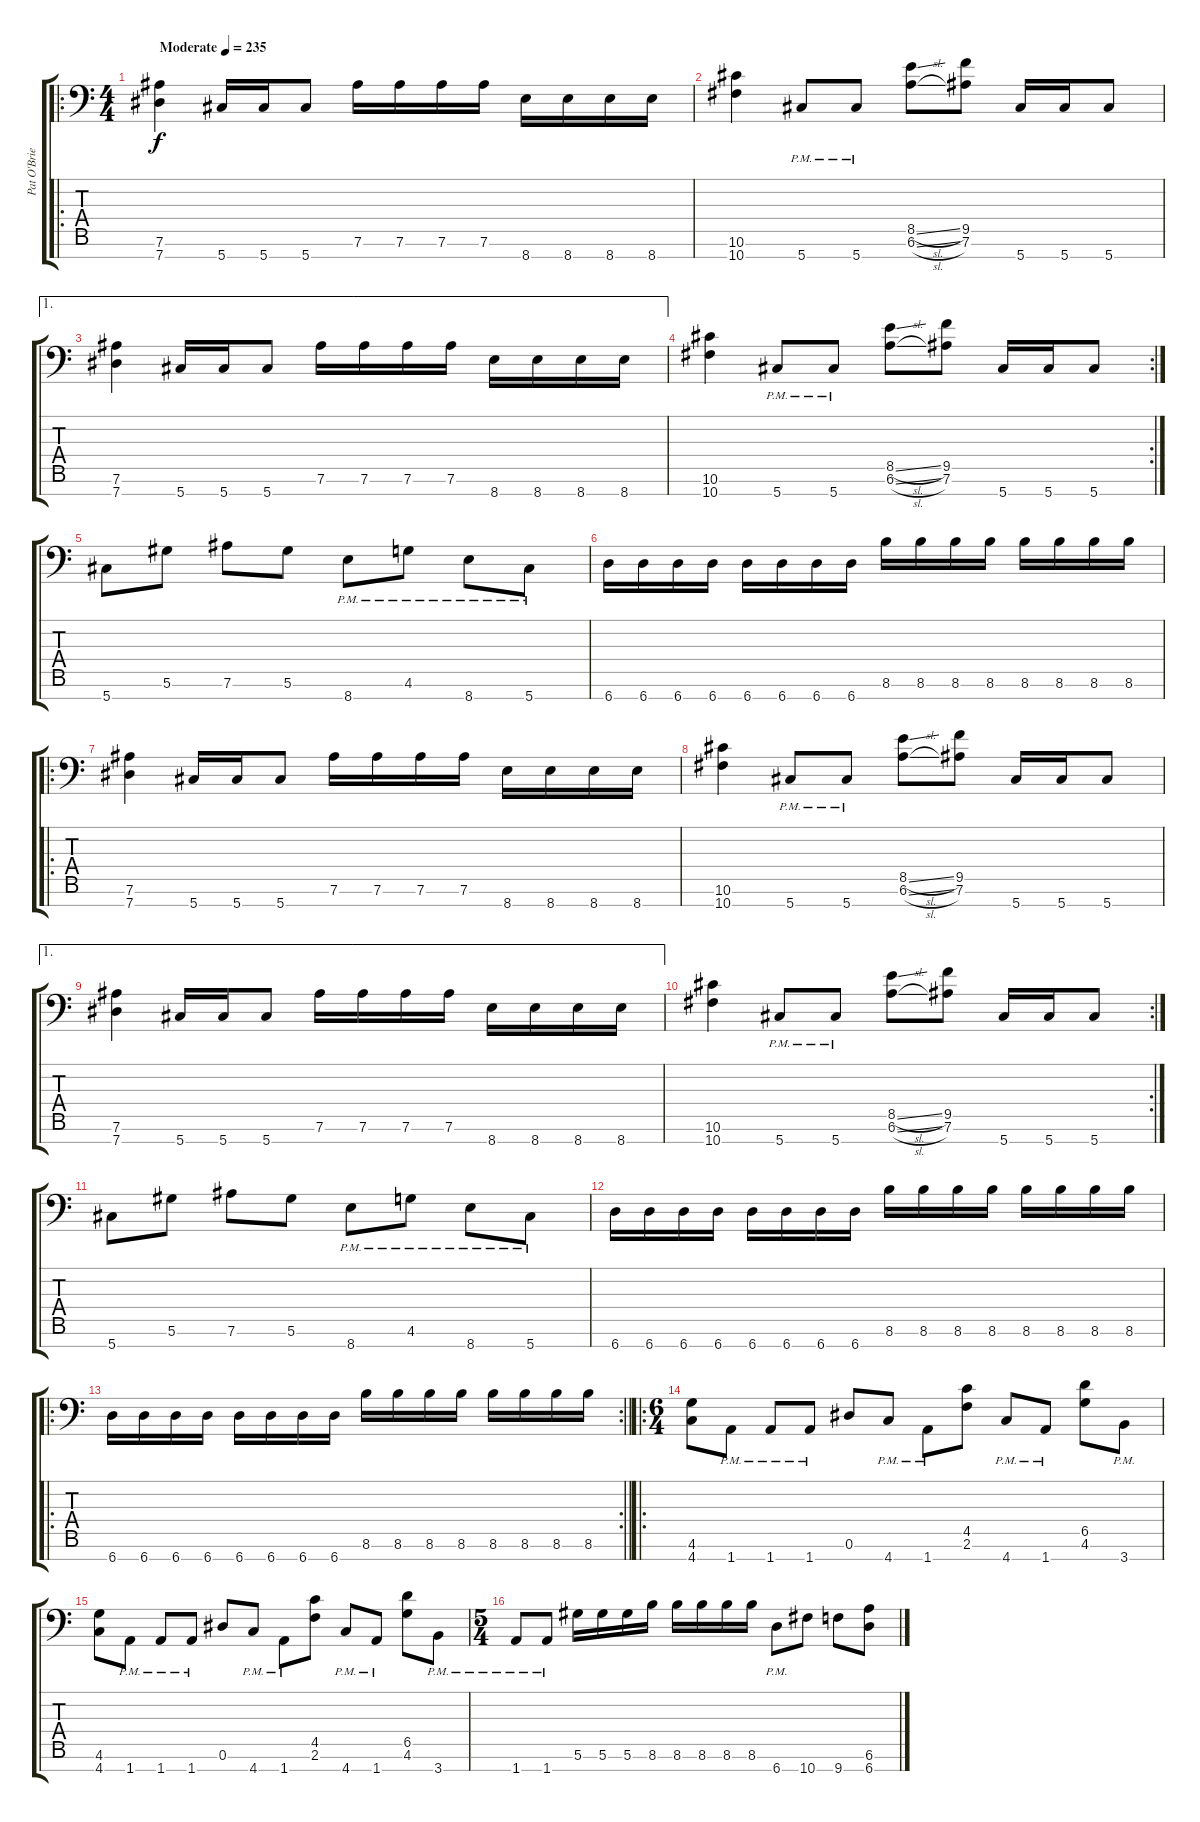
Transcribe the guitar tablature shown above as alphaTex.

\track ("Pat O'Brien" "Pat O'Brie") {instrument distortionguitar}
\staff {score tabs}
\tuning (Eb4 Bb3 Gb3 Db3 Ab2 Eb2 Ab1) {hide}
\ro
\ts (4 4)
\tempo (235 "Moderate")
\clef f4
\ks c
(7.6 7.7).4{dy f instrument distortionguitar} 5.7.16 5.7.16 5.7.8 7.6.16 7.6.16 7.6.16 7.6.16 8.7.16 8.7.16 8.7.16 8.7.16 |
(10.6 10.7).4 5.7{pm}.8 5.7{pm}.8 (8.5{sl} 6.6{sl}).8 (9.5 7.6).8 5.7.16 5.7.16 5.7.8 |
\ae 1
(7.6 7.7).4 5.7.16 5.7.16 5.7.8 7.6.16 7.6.16 7.6.16 7.6.16 8.7.16 8.7.16 8.7.16 8.7.16 |
\rc 2
(10.6 10.7).4 5.7{pm}.8 5.7{pm}.8 (8.5{sl} 6.6{sl}).8 (9.5 7.6).8 5.7.16 5.7.16 5.7.8 |
5.7.8 5.6.8 7.6.8 5.6.8 8.7{pm}.8 4.6{pm}.8 8.7{pm}.8 5.7{pm}.8 |
6.7.16 6.7.16 6.7.16 6.7.16 6.7.16 6.7.16 6.7.16 6.7.16 8.6.16 8.6.16 8.6.16 8.6.16 8.6.16 8.6.16 8.6.16 8.6.16 |
\ro
(7.6 7.7).4 5.7.16 5.7.16 5.7.8 7.6.16 7.6.16 7.6.16 7.6.16 8.7.16 8.7.16 8.7.16 8.7.16 |
(10.6 10.7).4 5.7{pm}.8 5.7{pm}.8 (8.5{sl} 6.6{sl}).8 (9.5 7.6).8 5.7.16 5.7.16 5.7.8 |
\ae 1
(7.6 7.7).4 5.7.16 5.7.16 5.7.8 7.6.16 7.6.16 7.6.16 7.6.16 8.7.16 8.7.16 8.7.16 8.7.16 |
\rc 2
(10.6 10.7).4 5.7{pm}.8 5.7{pm}.8 (8.5{sl} 6.6{sl}).8 (9.5 7.6).8 5.7.16 5.7.16 5.7.8 |
5.7.8 5.6.8 7.6.8 5.6.8 8.7{pm}.8 4.6{pm}.8 8.7{pm}.8 5.7{pm}.8 |
6.7.16 6.7.16 6.7.16 6.7.16 6.7.16 6.7.16 6.7.16 6.7.16 8.6.16 8.6.16 8.6.16 8.6.16 8.6.16 8.6.16 8.6.16 8.6.16 |
\ro
\rc 2
\barLineRight lightlight
6.7.16 6.7.16 6.7.16 6.7.16 6.7.16 6.7.16 6.7.16 6.7.16 8.6.16 8.6.16 8.6.16 8.6.16 8.6.16 8.6.16 8.6.16 8.6.16 |
\ro
\ts (6 4)
\section ("" "")
(4.6 4.7).8 1.7{pm}.8 1.7{pm}.8 1.7{pm}.8 0.6.8 4.7{pm}.8 1.7{pm}.8 (4.5 2.6).8 4.7{pm}.8 1.7{pm}.8 (6.5 4.6).8 3.7{pm}.8 |
(4.6 4.7).8 1.7{pm}.8 1.7{pm}.8 1.7{pm}.8 0.6.8 4.7{pm}.8 1.7{pm}.8 (4.5 2.6).8 4.7{pm}.8 1.7{pm}.8 (6.5 4.6).8 3.7{pm}.8 |
\ts (5 4)
1.7{pm}.8 1.7{pm}.8 5.6.16 5.6.16 5.6.16 8.6.16 8.6.16 8.6.16 8.6.16 8.6.16 6.7{pm}.8 10.7.8 9.7.8 (6.6 6.7).8
